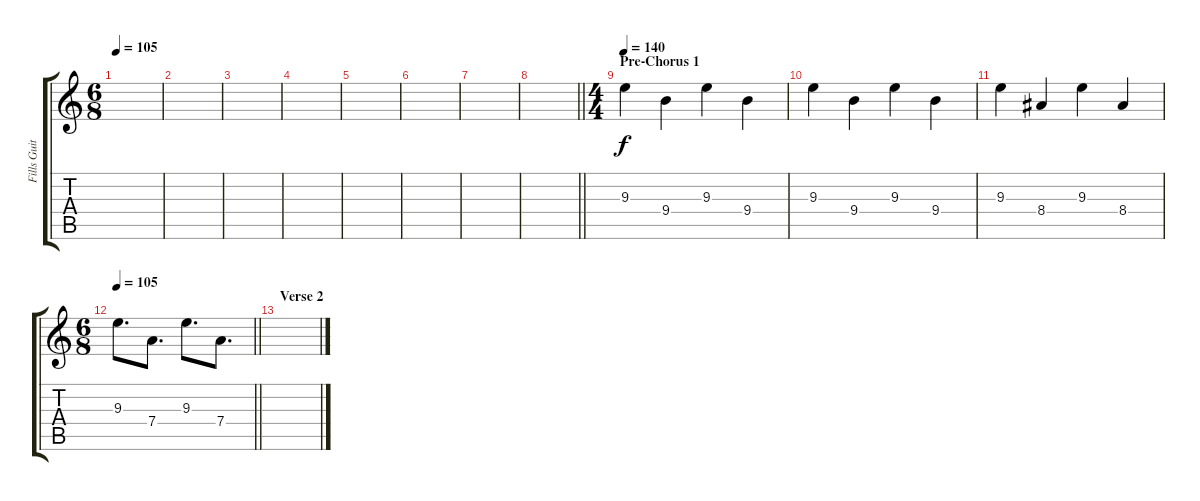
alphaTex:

\track ("Fills Guitar" "Fills Guit") {instrument distortionguitar}
\staff {score tabs}
\tuning (E4 B3 G3 D3 A2 E2) {hide}
\ts (6 8)
\tempo 105
\clef g2
\ks c
|
|
|
|
|
|
|
\barLineRight lightlight
|
\ts (4 4)
\section ("" "Pre-Chorus 1")
\tempo 140
9.3.4 9.4.4 9.3.4 9.4.4 |
9.3.4 9.4.4 9.3.4 9.4.4 |
9.3.4 8.4.4 9.3.4 8.4.4 |
\ts (6 8)
\tempo 105
\barLineRight lightlight
9.3.8{d} 7.4.8{d} 9.3.8{d} 7.4.8{d} |
\section ("" "Verse 2")
